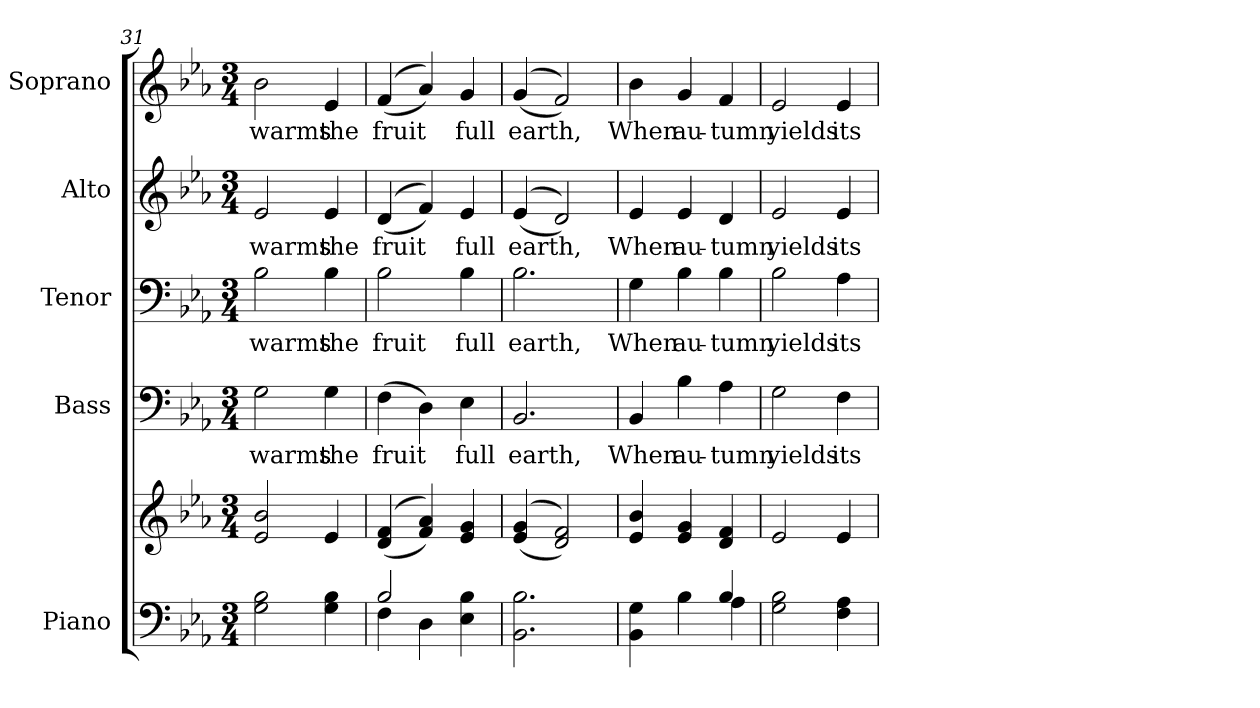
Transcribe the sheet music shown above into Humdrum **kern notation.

**kern	**kern	**kern	**text	**kern	**text	**kern	**text	**kern	**text
*part5	*part5	*part4	*part4	*part3	*part3	*part2	*part2	*part1	*part1
*staff6	*staff5	*staff4	*staff4	*staff3	*staff3	*staff2	*staff2	*staff1	*staff1
*I"Piano	*	*I"Bass	*	*I"Tenor	*	*I"Alto	*	*I"Soprano	*
*I'Pno.	*	*I'B.	*	*I'T.	*	*I'A.	*	*I'S.	*
!!LO:PB:g=z
*clefF4	*clefG2	*clefF4	*	*clefF4	*	*clefG2	*	*clefG2	*
*k[b-e-a-]	*k[b-e-a-]	*k[b-e-a-]	*	*k[b-e-a-]	*	*k[b-e-a-]	*	*k[b-e-a-]	*
*E-:	*E-:	*E-:	*	*E-:	*	*E-:	*	*E-:	*
*M3/4	*M3/4	*M3/4	*	*M3/4	*	*M3/4	*	*M3/4	*
=31	=31	=31	=31	=31	=31	=31	=31	=31	=31
!	!	!	!LO:LY:b:color=#000000	!	!	!	!	!	!
!	!	!	!	!	!LO:LY:b:color=#000000	!	!	!	!
!	!	!	!	!	!	!	!LO:LY:b:color=#000000	!	!
!	!	!	!	!	!	!	!	!	!LO:LY:b:color=#000000
2Gi\ 2B-i	2e-i/ 2b-i	2Gi\	warms	2B-i\	warms	2e-i/	warms	2b-i\	warms
!	!	!	!LO:LY:b:color=#000000	!	!	!	!	!	!
!	!	!	!	!	!LO:LY:b:color=#000000	!	!	!	!
!	!	!	!	!	!	!	!LO:LY:b:color=#000000	!	!
!	!	!	!	!	!	!	!	!	!LO:LY:b:color=#000000
4Gi\ 4B-i	4e-i/	4Gi\	the	4B-i\	the	4e-i/	the	4e-i/	the
=32	=32	=32	=32	=32	=32	=32	=32	=32	=32
*^	*	*	*	*	*	*	*	*	*
!	!	!	!	!LO:LY:b:color=#000000	!	!	!	!	!	!
!	!	!	!	!	!	!LO:LY:b:color=#000000	!	!	!	!
!	!	!	!	!	!	!	!	!LO:LY:b:color=#000000	!	!
!	!	!	!	!	!	!	!	!	!	!LO:LY:b:color=#000000
2B-i/	4Fi\	((4di/ 4fi	(4Fi\	fruit	2B-i\	fruit	((4di/	fruit	((4fi/	fruit
.	4Di\	4fi/ 4a-i))	4Di\)	.	.	.	4fi/))	.	4a-i/))	.
!	!	!	!	!LO:LY:b:color=#000000	!	!	!	!	!	!
!	!	!	!	!	!	!LO:LY:b:color=#000000	!	!	!	!
!	!	!	!	!	!	!	!	!LO:LY:b:color=#000000	!	!
!	!	!	!	!	!	!	!	!	!	!LO:LY:b:color=#000000
4E-i\ 4B-i	4ryy	4e-i/ 4gi	4E-i\	full	4B-i\	full	4e-i/	full	4gi/	full
*v	*v	*	*	*	*	*	*	*	*	*
=33	=33	=33	=33	=33	=33	=33	=33	=33	=33
*^	*	*	*	*	*	*	*	*	*
!	!	!	!	!LO:LY:b:color=#000000	!	!	!	!	!	!
*v	*v	*	*	*	*	*	*	*	*	*
*^	*	*	*	*	*	*	*	*	*
!	!	!	!	!	!	!LO:LY:b:color=#000000	!	!	!	!
*v	*v	*	*	*	*	*	*	*	*	*
*^	*	*	*	*	*	*	*	*	*
!	!	!	!	!	!	!	!	!LO:LY:b:color=#000000	!	!
*v	*v	*	*	*	*	*	*	*	*	*
*^	*	*	*	*	*	*	*	*	*
!	!	!	!	!	!	!	!	!	!	!LO:LY:b:color=#000000
*v	*v	*	*	*	*	*	*	*	*	*
2.BB-i\ 2.B-i	((4e-i/ 4gi	2.BB-i/	earth,	2.B-i\	earth,	((4e-i/	earth,	((4gi/	earth,
.	2di/ 2fi))	.	.	.	.	2di/))	.	2fi/))	.
!!LO:PB:g=z
=34	=34	=34	=34	=34	=34	=34	=34	=34	=34
*^	*	*	*	*	*	*	*	*	*
!	!	!	!	!LO:LY:b:color=#000000	!	!	!	!	!	!
!	!	!	!	!	!	!LO:LY:b:color=#000000	!	!	!	!
!	!	!	!	!	!	!	!	!LO:LY:b:color=#000000	!	!
!	!	!	!	!	!	!	!	!	!	!LO:LY:b:color=#000000
4BB-i\ 4Gi	2ryy	4e-i/ 4b-i	4BB-i/	When	4Gi\	When	4e-i/	When	4b-i\	When
!	!	!	!	!LO:LY:b:color=#000000	!	!	!	!	!	!
!	!	!	!	!	!	!LO:LY:b:color=#000000	!	!	!	!
!	!	!	!	!	!	!	!	!LO:LY:b:color=#000000	!	!
!	!	!	!	!	!	!	!	!	!	!LO:LY:b:color=#000000
4B-i\	.	4e-i/ 4gi	4B-i\	au-	4B-i\	au-	4e-i/	au-	4gi/	au-
!	!	!	!	!LO:LY:b:color=#000000	!	!	!	!	!	!
!	!	!	!	!	!	!LO:LY:b:color=#000000	!	!	!	!
!	!	!	!	!	!	!	!	!LO:LY:b:color=#000000	!	!
!	!	!	!	!	!	!	!	!	!	!LO:LY:b:color=#000000
4B-i/	4A-i\	4di/ 4fi	4A-i\	-tumn	4B-i\	-tumn	4di/	-tumn	4fi/	-tumn
*v	*v	*	*	*	*	*	*	*	*	*
=35	=35	=35	=35	=35	=35	=35	=35	=35	=35
*^	*	*	*	*	*	*	*	*	*
!	!	!	!	!LO:LY:b:color=#000000	!	!	!	!	!	!
*v	*v	*	*	*	*	*	*	*	*	*
*^	*	*	*	*	*	*	*	*	*
!	!	!	!	!	!	!LO:LY:b:color=#000000	!	!	!	!
*v	*v	*	*	*	*	*	*	*	*	*
*^	*	*	*	*	*	*	*	*	*
!	!	!	!	!	!	!	!	!LO:LY:b:color=#000000	!	!
*v	*v	*	*	*	*	*	*	*	*	*
*^	*	*	*	*	*	*	*	*	*
!	!	!	!	!	!	!	!	!	!	!LO:LY:b:color=#000000
*v	*v	*	*	*	*	*	*	*	*	*
2Gi\ 2B-i	2e-i/	2Gi\	yields	2B-i\	yields	2e-i/	yields	2e-i/	yields
!	!	!	!LO:LY:b:color=#000000	!	!	!	!	!	!
!	!	!	!	!	!LO:LY:b:color=#000000	!	!	!	!
!	!	!	!	!	!	!	!LO:LY:b:color=#000000	!	!
!	!	!	!	!	!	!	!	!	!LO:LY:b:color=#000000
4Fi\ 4A-i	4e-i/	4Fi\	its	4A-i\	its	4e-i/	its	4e-i/	its
=	=	=	=	=	=	=	=	=	=
*-	*-	*-	*-	*-	*-	*-	*-	*-	*-
